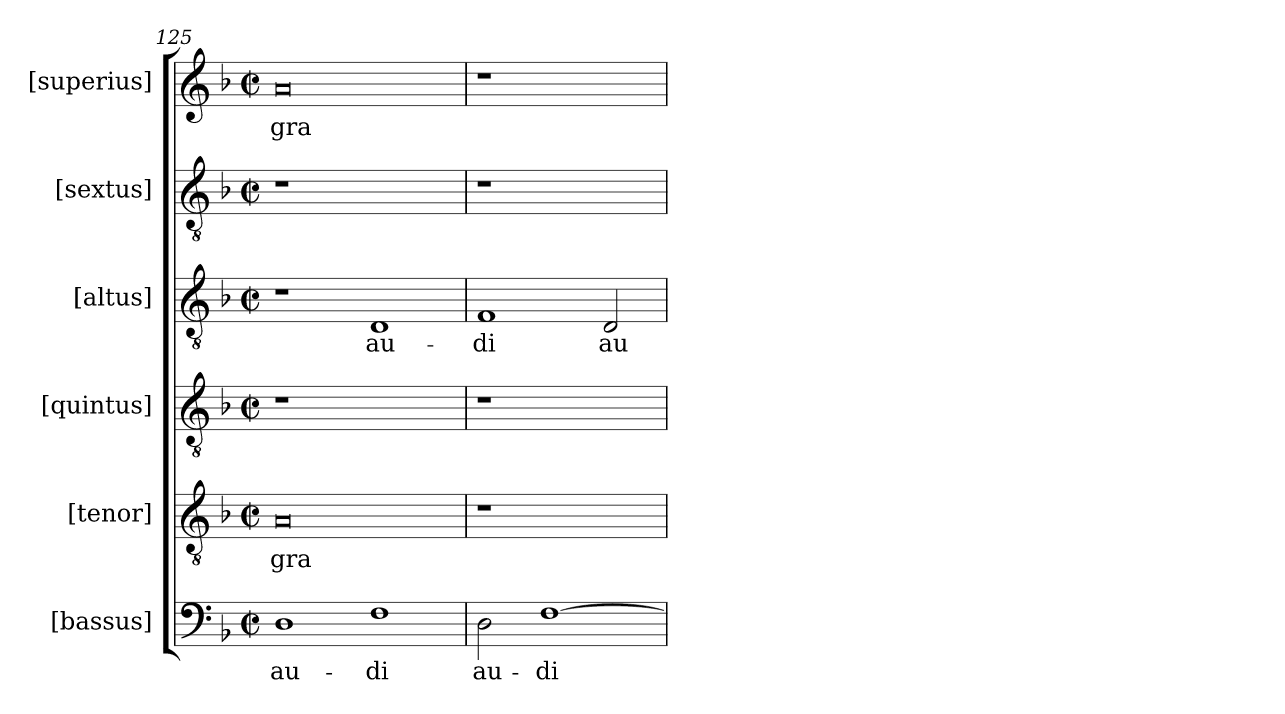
**kern	**text	**kern	**text	**kern	**kern	**text	**kern	**kern	**text
*part6	*part6	*part5	*part5	*part4	*part3	*part3	*part2	*part1	*part1
*staff6	*staff6	*staff5	*staff5	*staff4	*staff3	*staff3	*staff2	*staff1	*staff1
*I"[bassus]	*	*I"[tenor]	*	*I"[quintus]	*I"[altus]	*	*I"[sextus]	*I"[superius]	*
*I'[bassus]	*	*I'[tenor]	*	*I'[quintus]	*I'[altus]	*	*I'[sextus]	*I'[superius]	*
*clefF4	*	*clefGv2	*	*clefGv2	*clefGv2	*	*clefGv2	*clefG2	*
*k[b-]	*	*k[b-]	*	*k[b-]	*k[b-]	*	*k[b-]	*k[b-]	*
*F:	*	*F:	*	*F:	*F:	*	*F:	*F:	*
*M2/2	*	*M2/2	*	*M2/2	*M2/2	*	*M2/2	*M2/2	*
*met(c|)	*	*met(c|)	*	*met(c|)	*met(c|)	*	*met(c|)	*met(c|)	*
=125	=125	=125	=125	=125	=125	=125	=125	=125	=125
!	!LO:LY:b:cj	!	!LO:LY:b:cj	!	!	!	!	!	!LO:LY:b:cj
1D	au-	0A	-gra	1r	1r	.	1r	0a	-gra
!	!LO:LY:b:cj	!	!	!	!	!LO:LY:b:cj	!	!	!
1F	-di	.	.	1ryy	1D	au-	1ryy	.	.
=126	=126	=126	=126	=126	=126	=126	=126	=126	=126
!	!LO:LY:b:cj	!	!	!	!	!LO:LY:b:cj	!	!	!
2D\	au-	1r	.	1r	1F	-di	1r	1r	.
!	!LO:LY:b:cj	!	!	!	!	!	!	!	!
[>1F	-di	.	.	.	.	.	.	.	.
!	!	!	!	!	!	!LO:LY:b:cj	!	!	!
.	.	2ryy	.	2ryy	2D/	au-	2ryy	2ryy	.
=	=	=	=	=	=	=	=	=	=
*-	*-	*-	*-	*-	*-	*-	*-	*-	*-
